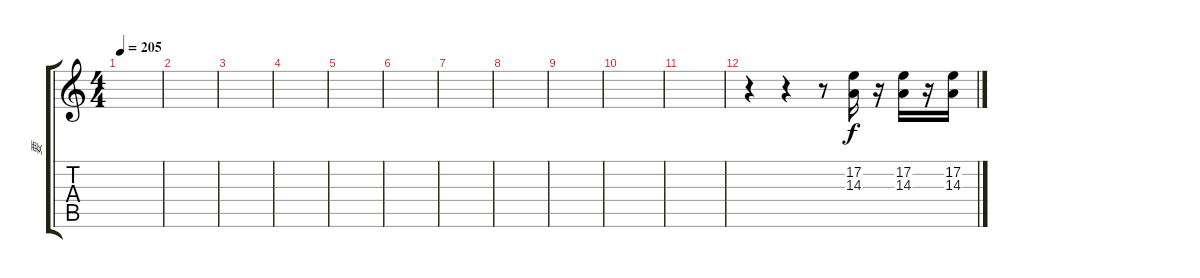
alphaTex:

\track ("要" "要") {instrument trumpet}
\staff {score tabs}
\tuning (E4 B3 G3 D3 A2 E2) {hide}
\ts (4 4)
\tempo 205
\clef g2
\ks c
|
|
|
|
|
|
|
|
|
|
|
r.4 r.4 r.8 (17.2 14.3).16 r.16 (17.2 14.3).16 r.16 (17.2 14.3).16
